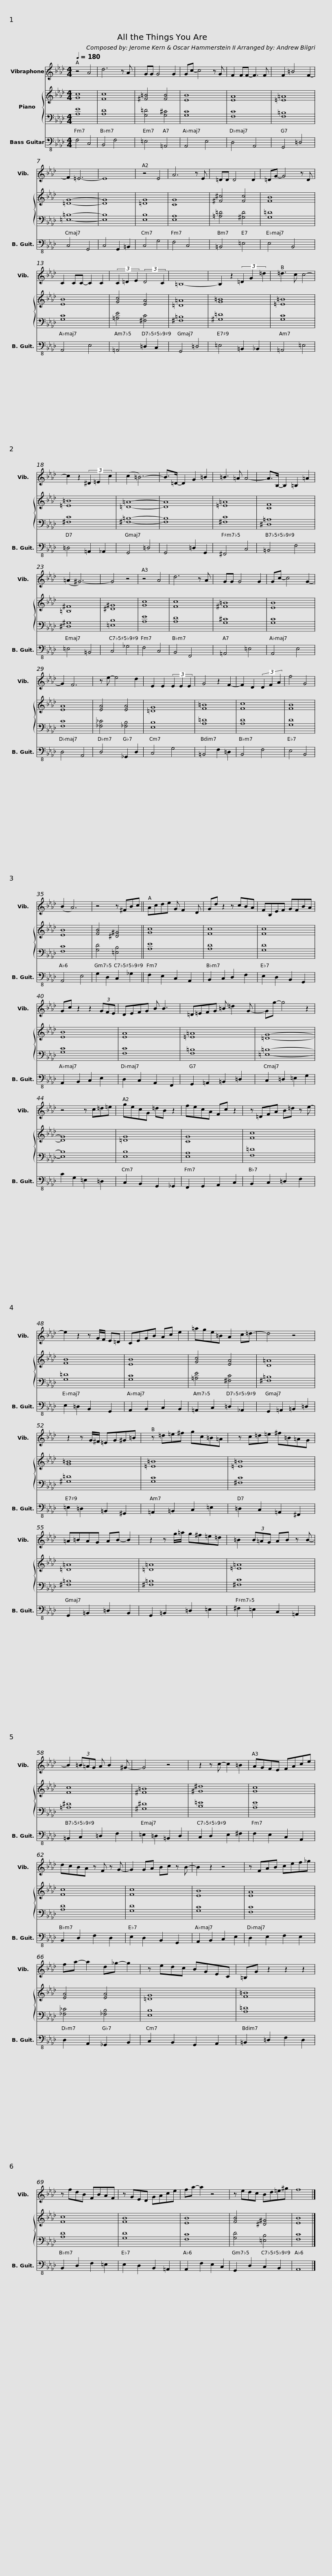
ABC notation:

X:1
%%score 1 { 2 | 3 } 4
L:1/8
Q:1/4=180
M:4/4
I:linebreak $
K:Ab
V:1 treble
V:2 treble
V:3 bass
V:4 bass-8
V:1
 z4 A4 | d6 z A | GG G4 G2 | Gc- c4 z G | F2 FF- F3 F | %5
 F2 =B4 F2- |$ F2 =E6- | E8 | z4 E4 | A6 z E | %10
 =DD D4 D2 | =DG- G4 z D | C2 CC- C2 C2 |$ (3C2 =D2 E2 (3:2:2D4 C2 | =B,8- | %15
 B,2 z2 (3=D2 G2 =d2 | =d3 c c4- | c2 z2 (3^D2 =E2 c2 | (c2 =B6-) |$ B>=D- D2 G2 =B2 | %20
 =B3 =A A4- | A>B,- B,2 =B,2 =A2 | (=A2 ^G6-) | G4 z4 | z4 A4 | %25
 d6 z A |$ GG G4 G2 | Gc- c4 G2- | G2 F6 | z e- e4 d2 | %30
 E2 E2 (3E2 E2 E2 | G4 z2 F2- | F2 D2 (3D2 F2 A2 |$ f4 G4 | (B2 A6) | %35
 z4 z ^FBc || Acde G F2 D | Gd z2 z cBA | FB,EF GFBA |$ Gc z2 z2 (3GFE | %40
 DEFG B B3 | =D=EFG =B =d2 G- | Gg- g4 z2 | z4 z c=d=e |$ gecG =dB z2 | %45
 fecA Fc z2 | z =DFA B=d z e- | e2 z2 z G/F/ E=D | CEGB Ac e2 |$ =age=B A2 c=d- | %50
 d4 z4 | z2 z G/^F/ =EG^G=B | z =d=e^f gc=B=A |$ z c=d=e ^f=B=AG | =A=BAG AB- B2 | %55
 z2 z g/=a/ g^f=e=d |$ =B2 (3B=AG AB z B- | B2 (3=B=AG A B2 ^G- | G4 z4 | z2 z c- c2 =B2 |$ %60
 AGFE FAce | dcBA z F z G- | G2 GA Bc z B- | B2 z2 z4 | z FAB cef_g |$ %65
 fa- a2 d_g- g2 | z edc BGEC | =B,G z2 z2 z2 | z fdB FBAF | z GED GAce |$ %70
 fa- a2 z4 | z edc Bd=e^g | f8 |] %73
V:2
 [Gc]8 | [Fc]8 | [^F=B]4 [FB]4 | [EB]8 | [EA]8 | %5
 [=E=A]8 |$ [=DG]8- | [DG]8 | [=DG]8 | [CG]8 | %10
 [^F^c]4 [Fc]4 | [FB]8 | [EB]8 |$ [Gc]4 [EA]4 | [=D=A]8 | %15
 [G=B]8 | [=E=B]8 | [=E=B]8 | [=D=A]8- |$ [DA]8 | %20
 [=E=A]8 | [CF]8 | [=B,^F]8 | [^D^G]8 | [Gc]8 | %25
 [Fc]8 |$ [^F=B]8 | [EB]8 | [EA]8 | [EA]4 [EA]4 | %30
 [=DG]8 | [F=B]8 | [Fc]8 |$ [FB]8 | [EB]8 | %35
 [FB]4 [^D^G]4 || [Gc]8 | [Fc]8 | [Fc]8 |$ [EB]8 | %40
 [EA]8 | [=E=A]8 | [=DG]8- | [DG]8 |$ [=DG]8 | %45
 [CG]8 | [Fc]8 | [FB]8 | [EB]8 |$ [Gc]4 [EA]4 | %50
 [D=A]8 | [G=B]8 | [=E=B]8 |$ [=E=B]8 | [=D=A]8 | %55
 [=D=A]8 |$ [=E=A]8 | [Fc]8 | [^F=B]8 | [^G^d]8 |$ %60
 [Gc]8 | [Fc]8 | [Fc]8 | [EB]8 | [EA]8 |$ %65
 [EA]4 [EA]4 | [=DG]8 | [F=B]8 | [Fc]8 | [FB]8 |$ %70
 [EB]8 | [FB]4 [^D^G]4 | [EB]8 |] %73
V:3
 [A,E]8 | [A,D]8 | [G,=D]4 [G,^C]4 | [G,C]8 | [F,C]8 | %5
 [F,=B,]8 |$ [=E,=B,]8- | [E,B,]8 | [E,B,]8 | [E,A,]8 | %10
 [=A,=D]4 [^G,D]4 | [G,=D]8 | [G,C]8 |$ [=A,E]4 [^F,C]4 | [^F,=B,]8 | %15
 [^G,=D]8 | [G,C]8 | [^F,C]8 | [^F,=B,]8- |$ [F,B,]8 | %20
 [^F,C]8 | [^D,=A,]8 | [^D,^G,]8 | [=E,B,]8 | [A,E]8 | %25
 [A,D]8 |$ [G,^C]8 | [G,C]8 | [F,C]8 | [_F,_C]4 [_F,B,]4 | %30
 [E,B,]8 | [A,=D]8 | [A,D]8 |$ [G,D]8 | [F,C]8 | %35
 [G,D]4 [=E,B,]4 || [A,E]8 | [A,D]8 | [G,D]8 |$ [G,C]8 | %40
 [F,C]8 | [F,=B,]8 | [=E,=B,]8- | [E,B,]8 |$ [E,B,]8 | %45
 [E,A,]8 | [F,=D]8 | [G,=D]8 | [G,C]8 |$ [=A,E]4 [^F,C]4 | %50
 [^F,=B,]8 | [^G,=D]8 | [G,C]8 |$ [^F,C]8 | [^F,=B,]8 | %55
 [^F,=B,]8 |$ [^F,C]8 | [=A,^D]8 | [^G,^D]8 | [B,=E]8 |$ %60
 [A,E]8 | [A,D]8 | [G,D]8 | [G,C]8 | [F,C]8 |$ %65
 [_F,_C]4 [_F,B,]4 | [E,B,]8 | [A,=D]8 | [A,D]8 | [G,D]8 |$ %70
 [F,C]8 | [G,D]4 [=E,B,]4 | [F,C]8 |] %73
V:4
 F,4 C,4 | B,,4 F,4 | =E,4 =A,,4 | A,,4 E,4 | D,4 A,,4 | %5
 G,,4 =D,4 |$ C,4 G,,4 | C,4 G,,2 =B,,2 | C,4 G,4 | F,4 C,4 | %10
 =B,,4 =E,4 | E,4 B,,4 | A,,4 E,4 |$ =A,,4 =D,2 C,2 | G,,4 =D,4 | %15
 =E,4 =B,,2 _B,,2 | =A,,4 =E,4 | =D,4 =A,,2 _A,,2 | G,,4 =D,4 |$ G,,4 =D,2 G,,2 | %20
 ^F,,4 C,4 | =B,,4 F,4 | =E,4 =B,,4 | C,4 _G,4 | F,4 C,4 | %25
 B,,4 F,,4 |$ =A,,4 =E,4 | A,,4 E,4 | D,4 A,,4 | D,4 _G,,2 D,2 | %30
 C,4 G,4 | =B,,4 F,2 =D,2 | B,,4 F,4 |$ E,4 B,,4 | A,,4 E,4 | %35
 G,2 D,2 C,2 _G,2 || F,2 E,2 C,2 A,,2 | B,,2 C,2 D,2 F,2 | E,2 D,2 B,,2 G,,2 |$ A,,2 B,,2 C,2 E,2 | %40
 D,2 C,2 A,,2 F,,2 | G,,2 =A,,2 =B,,2 =D,2 | C,2 =D,2 =E,2 G,2 | C2 G,2 =E,2 =D,2 |$ C,2 B,,2 G,,2 _G,,2 | %45
 F,,2 G,,2 A,,2 C,2 | B,,2 C,2 =D,2 F,2 | E,2 =D,2 B,,2 G,,2 | A,,2 B,,2 C,2 B,,2 |$ =A,,2 C,2 =D,2 _A,,2 | %50
 G,,2 =A,,2 =B,,2 =D,2 | =E,2 =D,2 =B,,2 ^G,,2 | =A,,2 =B,,2 C,2 =E,2 |$ =D,2 C,2 =A,,2 ^F,,2 | G,,2 =B,,2 =D,2 B,,2 | %55
 G,,2 =B,,2 =D,2 =E,2 |$ ^F,2 =E,2 C,2 =A,,2 | =B,,2 C,2 =D,2 F,2 | =E,2 =D,2 =B,,2 D,2 | C,2 D,2 E,2 ^F,2 |$ %60
 F,2 E,2 C,2 A,,2 | B,,2 D,2 F,2 D,2 | E,2 D,2 B,,2 G,,2 | A,,2 B,,2 C,2 E,2 | D,2 E,2 F,2 E,2 |$ %65
 D,2 A,,2 _G,,2 B,,2 | C,2 B,,2 G,,2 A,,2 | =B,,2 =D,2 F,2 D,2 | B,,2 D,2 F,2 =E,2 | E,2 D,2 B,,2 =A,,2 |$ %70
 A,,2 F,2 E,2 C,2 | G,,2 D,2 C,2 B,,2 | A,,8 |] %73
